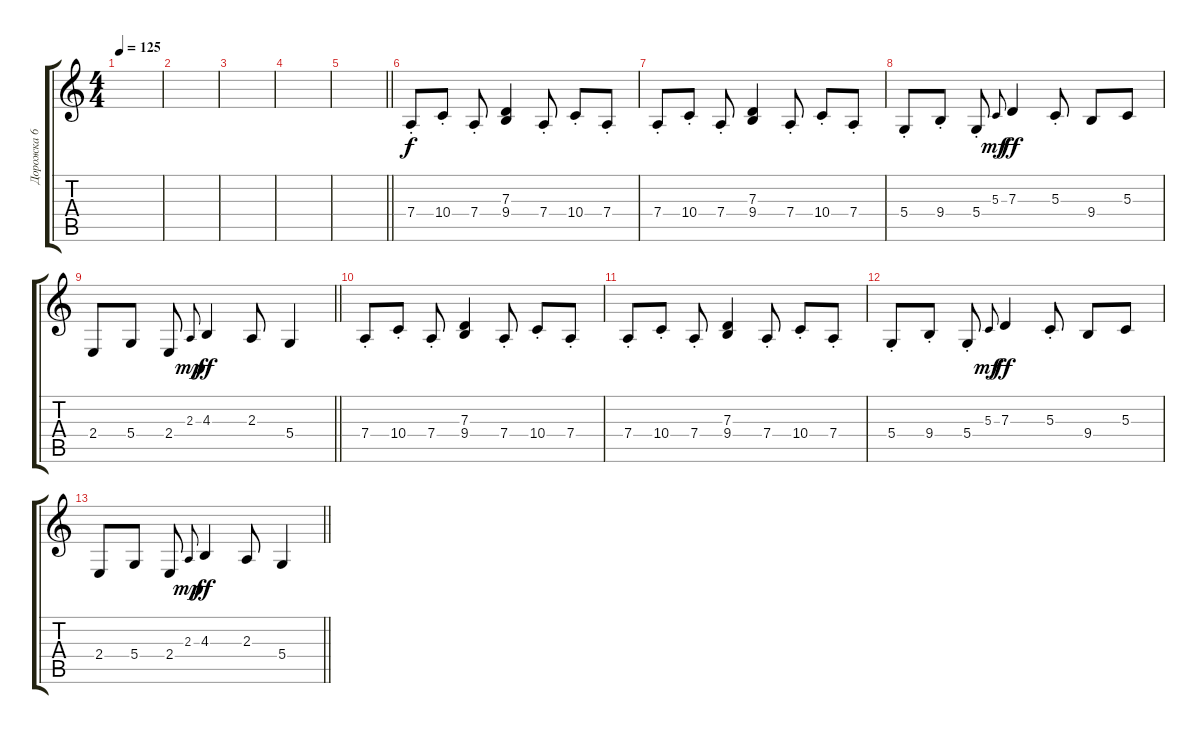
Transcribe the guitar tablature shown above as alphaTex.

\track ("Дорожка 6" "Дорожка 6") {instrument brasssection}
\staff {score tabs}
\tuning (E4 B3 G3 D3 A2 E2) {hide}
\ts (4 4)
\tempo 125
\clef g2
\ks c
|
|
|
|
\barLineRight lightlight
|
7.4{st}.8 10.4{st}.8 7.4{st}.8 (7.3 9.4).4 7.4{st}.8 10.4{st}.8 7.4{st}.8 |
7.4{st}.8 10.4{st}.8 7.4{st}.8 (7.3 9.4).4 7.4{st}.8 10.4{st}.8 7.4{st}.8 |
5.4{st}.8 9.4{st}.8 5.4{st}.8 5.3.8{gr onbeat dy mf} 7.3.4{dy ff} 5.3{st}.8 9.4.8 5.3.8 |
\barLineRight lightlight
2.4.8 5.4.8 2.4.8 2.3.8{gr onbeat dy mp} 4.3.4{dy ff} 2.3.8 5.4.4 |
7.4{st}.8 10.4{st}.8 7.4{st}.8 (7.3 9.4).4 7.4{st}.8 10.4{st}.8 7.4{st}.8 |
7.4{st}.8 10.4{st}.8 7.4{st}.8 (7.3 9.4).4 7.4{st}.8 10.4{st}.8 7.4{st}.8 |
5.4{st}.8 9.4{st}.8 5.4{st}.8 5.3.8{gr onbeat dy mf} 7.3.4{dy ff} 5.3{st}.8 9.4.8 5.3.8 |
\barLineRight lightlight
2.4.8 5.4.8 2.4.8 2.3.8{gr onbeat dy mp} 4.3.4{dy ff} 2.3.8 5.4.4
